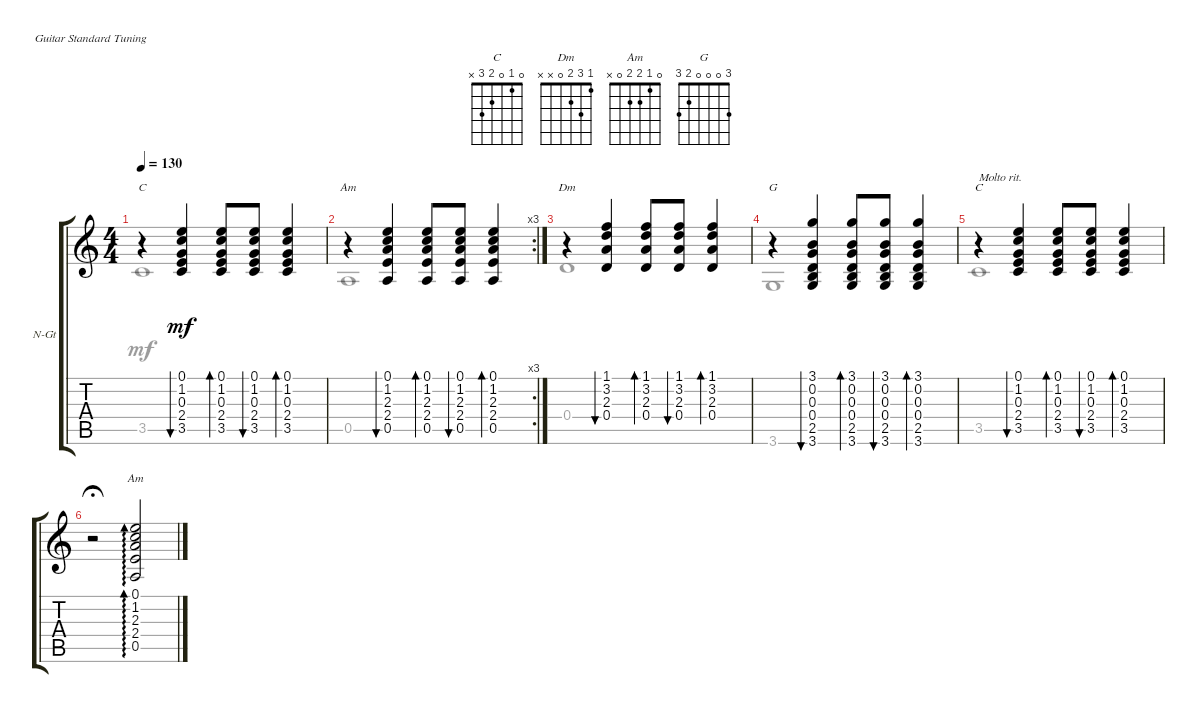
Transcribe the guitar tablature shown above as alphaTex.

\defaultSystemsLayout 4
\bracketExtendMode groupsimilarinstruments
\firstSystemTrackNameOrientation horizontal
\otherSystemsTrackNameOrientation horizontal
\track ("Nylon Guitar" "N-Gt") {instrument acousticguitarnylon}
\staff {score tabs}
\tuning (E4 B3 G3 D3 A2 E2)
\chord ("C" 0 1 0 2 3 x)
\chord ("Dm" 1 3 2 0 x x)
\chord ("Am" 0 1 2 2 0 x)
\chord ("G" 3 0 0 0 2 3)
\voice
\ts (4 4)
\tempo 130
\clef g2
\ks c
r.4{ch "C" dy mf} (3.5 2.4 0.3 1.2 0.1).4{bu 30} (3.5 2.4 0.3 1.2 0.1).8{bd 30} (3.5 2.4 0.3 1.2 0.1).8{bu 30} (3.5 2.4 0.3 1.2 0.1).4{bd 30} |
\rc 3
r.4{ch "Am"} (0.5 2.4 2.3 1.2 0.1).4{bu 30} (0.5 2.4 2.3 1.2 0.1).8{bd 30} (0.5 2.4 2.3 1.2 0.1).8{bu 30} (0.5 2.4 2.3 1.2 0.1).4{bd 30} |
r.4{ch "Dm"} (0.4 2.3 3.2 1.1).4{bu 30} (0.4 2.3 3.2 1.1).8{bd 30} (0.4 2.3 3.2 1.1).8{bu 30} (0.4 2.3 3.2 1.1).4{bd 30} |
r.4{ch "G"} (3.6 2.5 0.4 0.3 0.2 3.1).4{bu 30} (3.6 2.5 0.4 0.3 0.2 3.1).8{bd 30} (3.6 2.5 0.4 0.3 0.2 3.1).8{bu 30} (3.6 2.5 0.4 0.3 0.2 3.1).4{bd 30} |
r.4{ch "C" txt "Molto rit."} (3.5 2.4 0.3 1.2 0.1).4{bu 30} (3.5 2.4 0.3 1.2 0.1).8{bd 30} (3.5 2.4 0.3 1.2 0.1).8{bu 30} (3.5 2.4 0.3 1.2 0.1).4{bd 30} |
r.2{fermata (medium 0)} (0.5 2.4 2.3 1.2 0.1).2{ad 0 ch "Am"}
\voice
\clef g2
\ottava regular
\simile none
\ks c
3.5.1{dy mf} |
0.5.1 |
0.4.1 |
3.6.1 |
3.5.1 |
